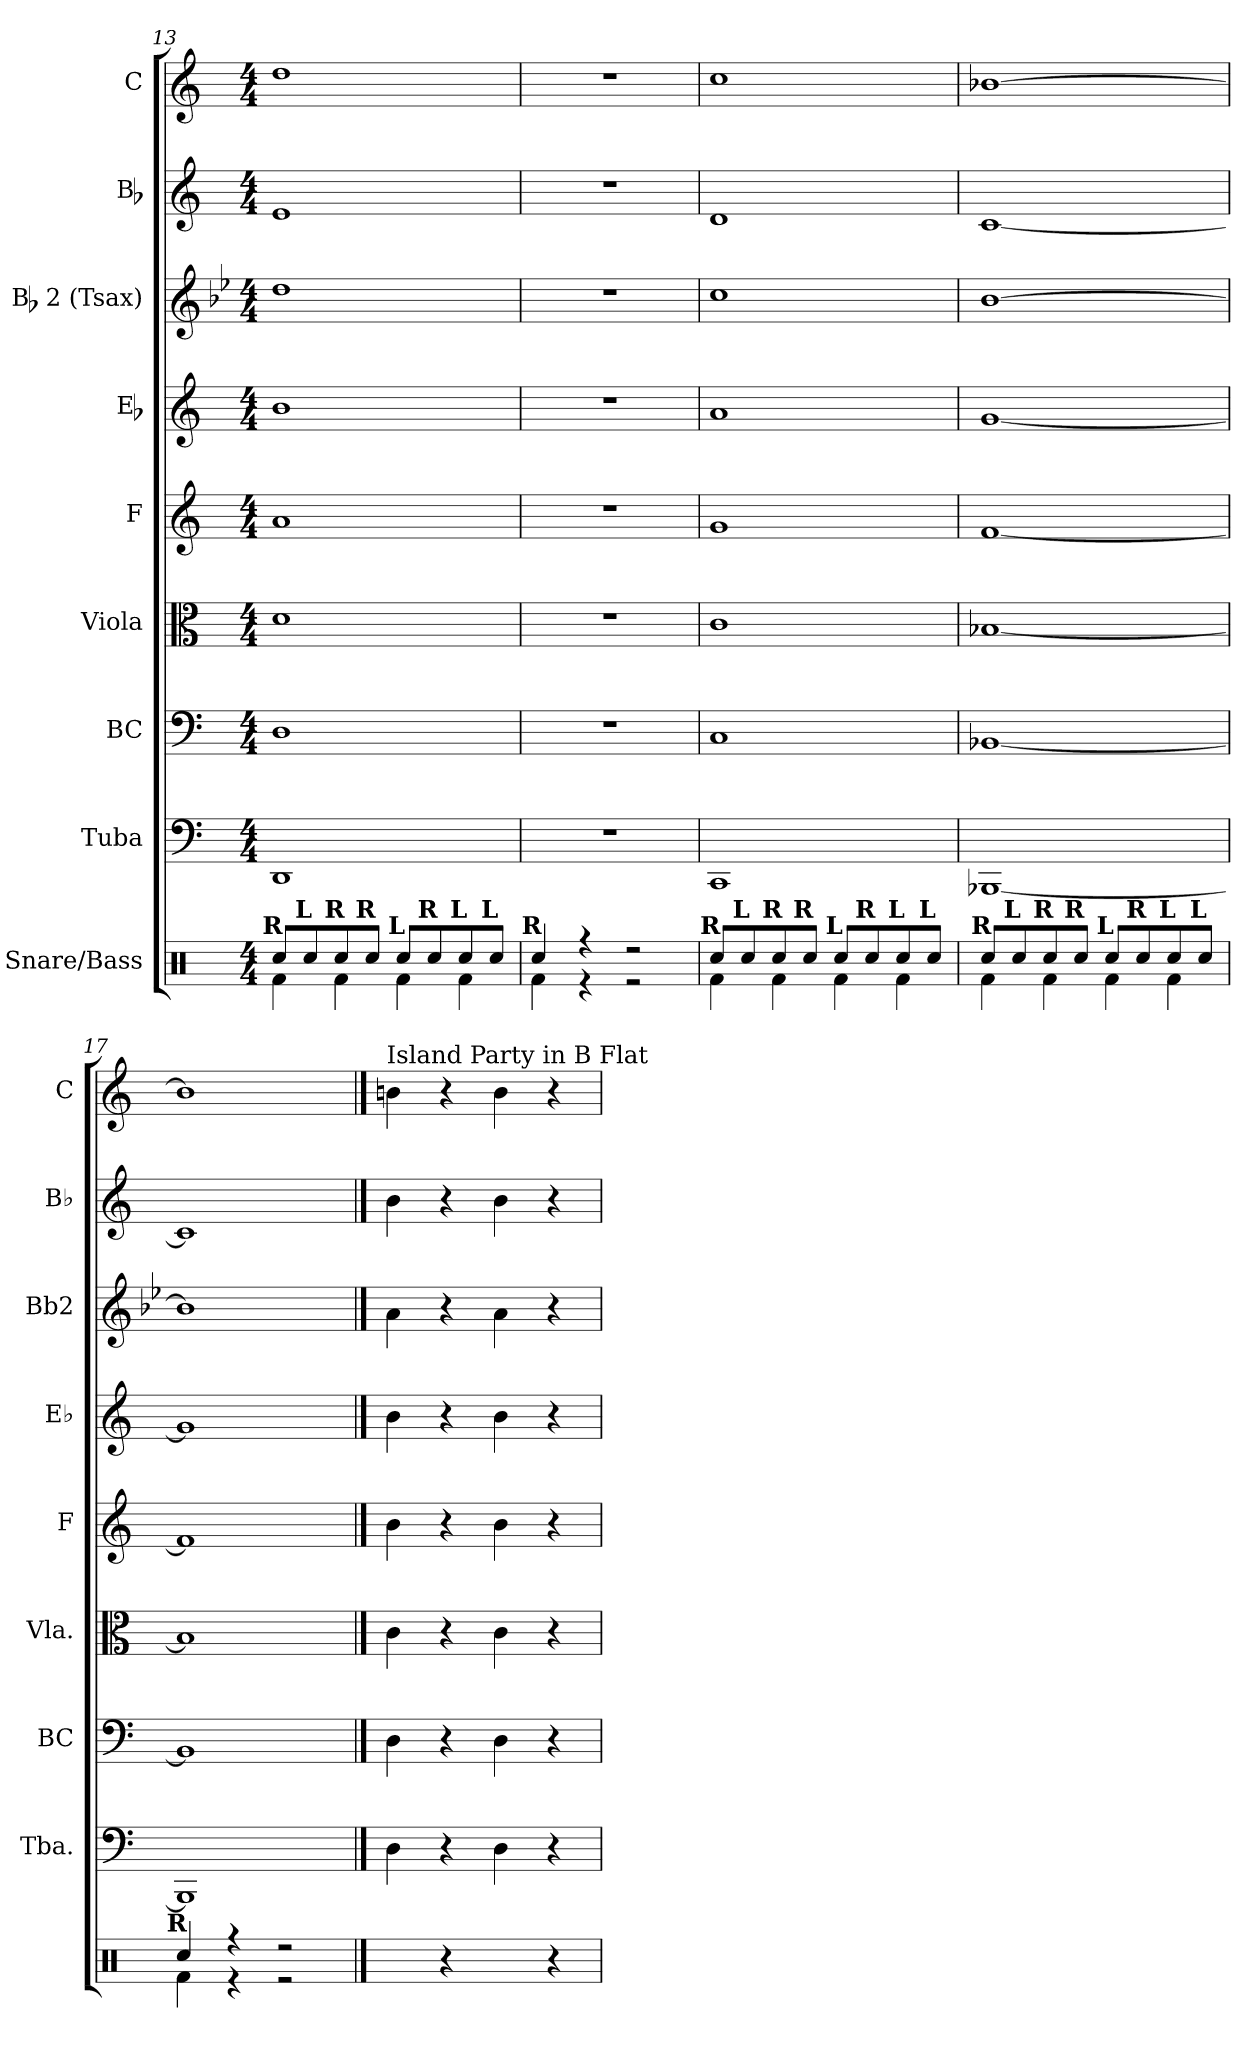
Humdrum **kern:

**kern	**kern	**kern	**kern	**kern	**kern	**kern	**kern	**kern
*part9	*part8	*part7	*part6	*part5	*part4	*part3	*part2	*part1
*staff9	*staff8	*staff7	*staff6	*staff5	*staff4	*staff3	*staff2	*staff1
*I"Snare/Bass	*I"Tuba	*I"BC	*I"Viola	*I"F	*I"Eb	*I"Bb 2 (Tsax)	*I"Bb	*I"C
*	*I'Tba.	*I'BC	*I'Vla.	*I'F	*I'Eb	*I'Bb2	*I'Bb	*I'C
*clefX	*clefF4	*clefF4	*clefC3	*clefG2	*clefG2	*clefG2	*clefG2	*clefG2
*	*	*	*	*ITrd4c7	*ITrd5c9	*ITrd8c14	*ITrd1c2	*
*k[]	*k[]	*k[]	*k[]	*k[b-]	*k[b-e-a-]	*k[b-e-]	*k[b-e-]	*k[]
*M4/4	*M4/4	*M4/4	*M4/4	*M4/4	*M4/4	*M4/4	*M4/4	*M4/4
=13	=13	=13	=13	=13	=13	=13	=13	=13
*^	*	*	*	*	*	*	*	*
!LO:TX:a:B:cj:t=R	!	!	!	!	!	!	!	!	!
8Rcci/L	4Rfi\	1DDi	1Di	1di	1di	1di	1di	1di	1ddi
!LO:TX:a:B:cj:t=L	!	!	!	!	!	!	!	!	!
8Rcci/	.	.	.	.	.	.	.	.	.
!LO:TX:a:B:cj:t=R	!	!	!	!	!	!	!	!	!
8Rcci/	4Rfi\	.	.	.	.	.	.	.	.
!LO:TX:a:B:cj:t=R	!	!	!	!	!	!	!	!	!
8Rcci/J	.	.	.	.	.	.	.	.	.
!LO:TX:a:B:cj:t=L	!	!	!	!	!	!	!	!	!
8Rcci/L	4Rfi\	.	.	.	.	.	.	.	.
!LO:TX:a:B:cj:t=R	!	!	!	!	!	!	!	!	!
8Rcci/	.	.	.	.	.	.	.	.	.
!LO:TX:a:B:cj:t=L	!	!	!	!	!	!	!	!	!
8Rcci/	4Rfi\	.	.	.	.	.	.	.	.
!LO:TX:a:B:cj:t=L	!	!	!	!	!	!	!	!	!
8Rcci/J	.	.	.	.	.	.	.	.	.
=14	=14	=14	=14	=14	=14	=14	=14	=14	=14
!LO:TX:a:B:cj:t=R	!	!	!	!	!	!	!	!	!
4Rcci/	4Rfi\	1r	1r	1r	1r	1r	1r	1r	1r
4r	4r	.	.	.	.	.	.	.	.
2r	2r	.	.	.	.	.	.	.	.
=15	=15	=15	=15	=15	=15	=15	=15	=15	=15
!LO:TX:a:B:cj:t=R	!	!	!	!	!	!	!	!	!
8Rcci/L	4Rfi\	1CCi	1Ci	1ci	1ci	1ci	1ci	1ci	1cci
!LO:TX:a:B:cj:t=L	!	!	!	!	!	!	!	!	!
8Rcci/	.	.	.	.	.	.	.	.	.
!LO:TX:a:B:cj:t=R	!	!	!	!	!	!	!	!	!
8Rcci/	4Rfi\	.	.	.	.	.	.	.	.
!LO:TX:a:B:cj:t=R	!	!	!	!	!	!	!	!	!
8Rcci/J	.	.	.	.	.	.	.	.	.
!LO:TX:a:B:cj:t=L	!	!	!	!	!	!	!	!	!
8Rcci/L	4Rfi\	.	.	.	.	.	.	.	.
!LO:TX:a:B:cj:t=R	!	!	!	!	!	!	!	!	!
8Rcci/	.	.	.	.	.	.	.	.	.
!LO:TX:a:B:cj:t=L	!	!	!	!	!	!	!	!	!
8Rcci/	4Rfi\	.	.	.	.	.	.	.	.
!LO:TX:a:B:cj:t=L	!	!	!	!	!	!	!	!	!
8Rcci/J	.	.	.	.	.	.	.	.	.
=16	=16	=16	=16	=16	=16	=16	=16	=16	=16
!LO:TX:a:B:cj:t=R	!	!	!	!	!	!	!	!	!
8Rcci/L	4Rfi\	[<1BBB-Xi	[<1BB-Xi	[<1B-Xi	[<1B-i	[<1B-i	[>1B-i	[<1B-i	[>1b-Xi
!LO:TX:a:B:cj:t=L	!	!	!	!	!	!	!	!	!
8Rcci/	.	.	.	.	.	.	.	.	.
!LO:TX:a:B:cj:t=R	!	!	!	!	!	!	!	!	!
8Rcci/	4Rfi\	.	.	.	.	.	.	.	.
!LO:TX:a:B:cj:t=R	!	!	!	!	!	!	!	!	!
8Rcci/J	.	.	.	.	.	.	.	.	.
!LO:TX:a:B:cj:t=L	!	!	!	!	!	!	!	!	!
8Rcci/L	4Rfi\	.	.	.	.	.	.	.	.
!LO:TX:a:B:cj:t=R	!	!	!	!	!	!	!	!	!
8Rcci/	.	.	.	.	.	.	.	.	.
!LO:TX:a:B:cj:t=L	!	!	!	!	!	!	!	!	!
8Rcci/	4Rfi\	.	.	.	.	.	.	.	.
!LO:TX:a:B:cj:t=L	!	!	!	!	!	!	!	!	!
8Rcci/J	.	.	.	.	.	.	.	.	.
=17	=17	=17	=17	=17	=17	=17	=17	=17	=17
!LO:TX:a:B:cj:t=R	!	!	!	!	!	!	!	!	!
4Rcci/	4Rfi\	1BBB-i]	1BB-i]	1B-i]	1B-i]	1B-i]	1B-i]	1B-i]	1b-i]
4r	4r	.	.	.	.	.	.	.	.
2r	2r	.	.	.	.	.	.	.	.
!!LO:PB:g=z
==18	==18	==18	==18	==18	==18	==18	==18	==18	==18
!	!	!	!	!	!	!	!	!	!LO:TX:a:t=Island Party in B Flat
*v	*v	*	*	*	*	*	*	*	*
4Ri\	4Di\	4Di\	4ci\	4ei\	4di\	4Ai\	4ai\	4bni\
4r	4r	4r	4r	4r	4r	4r	4r	4r
4Ri\	4Di\	4Di\	4ci\	4ei\	4di\	4Ai\	4ai\	4bi\
4r	4r	4r	4r	4r	4r	4r	4r	4r
=	=	=	=	=	=	=	=	=
*-	*-	*-	*-	*-	*-	*-	*-	*-
